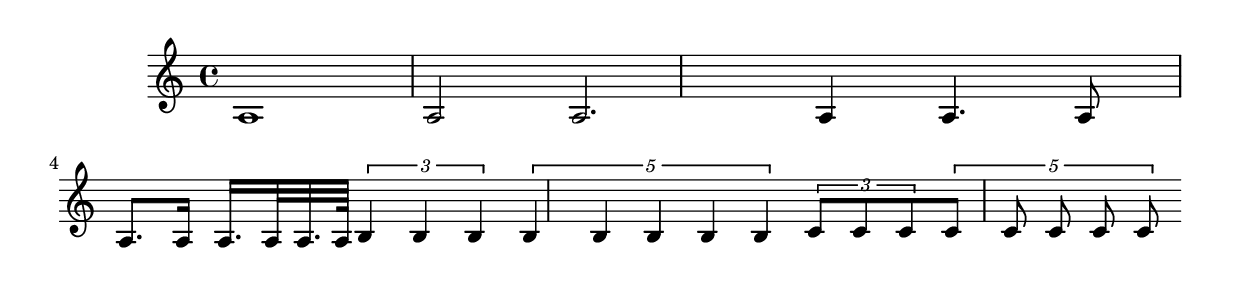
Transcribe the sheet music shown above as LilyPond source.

#(ly:set-option 'old-relative)
\version "2.10.0"
\header {
texidoc = "

Midi2ly tuplet test.

@example
  python scripts/midi2ly.py --duration-quant=32 \
      --allow-tuplet=4*2/3 \
      --allow-tuplet=8*2/3 \
      --allow-tuplet=4*3/5 \
      --allow-tuplet=8*3/5 \
      tu.midi 
@end example
"
}


\score { 
  \context Voice  \relative c' {

    a1 a2 a2. a4 a4. a8 a8. a16 a16. a32 a32. a64

    \times 2/3 { b4 b4 b4 }
    \times 3/5 { b4 b4 b4 b4 b4 }

    \times 2/3 { c8 c8 c8 }
    \times 3/5 { c8 c8 c8 c8 c8 }

  }
  \layout { }  
  \midi { }
}


